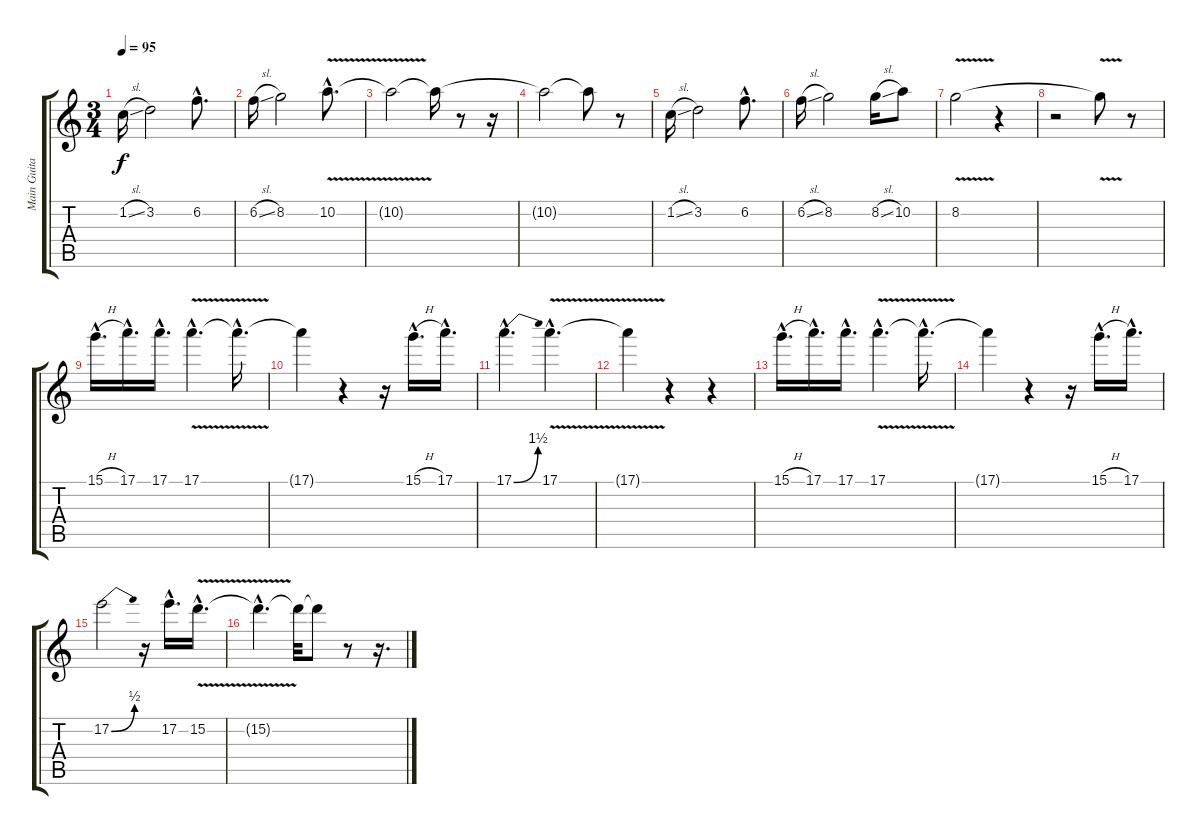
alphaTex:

\track ("Main Guitar" "Main Guita") {instrument overdrivenguitar}
\staff {score tabs}
\tuning (E4 B3 G3 D3 A2 E2) {hide}
\ts (3 4)
\tempo 95
\clef g2
\ks c
1.2{sl}.16{dy f} 3.2.2 6.2{hac}.8{d} |
6.2{sl}.16 8.2.2 10.2{v hac}.8{d} |
10.2{t}.2 10.2{t}.16 r.8 r.16 |
10.2{t}.2 10.2{t}.8 r.8 |
1.2{sl}.16 3.2.2 6.2{hac}.8{d} |
6.2{sl}.16 8.2.2 8.2{sl}.16 10.2.8 |
8.2{v}.2 r.4 |
r.2 8.2{t}.8 r.8 |
15.1{h hac}.16{d} 17.1{hac}.16{d} 17.1{hac}.16{d} 17.1{v hac}.4{d} 17.1{hac t}.16{d} |
17.1{t}.4 r.4 r.16 15.1{h hac}.16{d} 17.1{hac}.16{d} |
17.1{be (bend 0 0 60 6) hac}.4{d} 17.1{v hac}.4{d} |
17.1{t}.4 r.4 r.4 |
15.1{h hac}.16{d} 17.1{hac}.16{d} 17.1{hac}.16{d} 17.1{v hac}.4{d} 17.1{hac t}.16{d} |
17.1{t}.4 r.4 r.16 15.1{h hac}.16{d} 17.1{hac}.16{d} |
17.2{be (bend 0 0 60 2)}.2 r.16 17.2{hac}.16{d} 15.2{v hac}.16{d} |
15.2{hac t}.4{d} 15.2{t}.32 15.2{t}.8 r.8 r.16{d}
